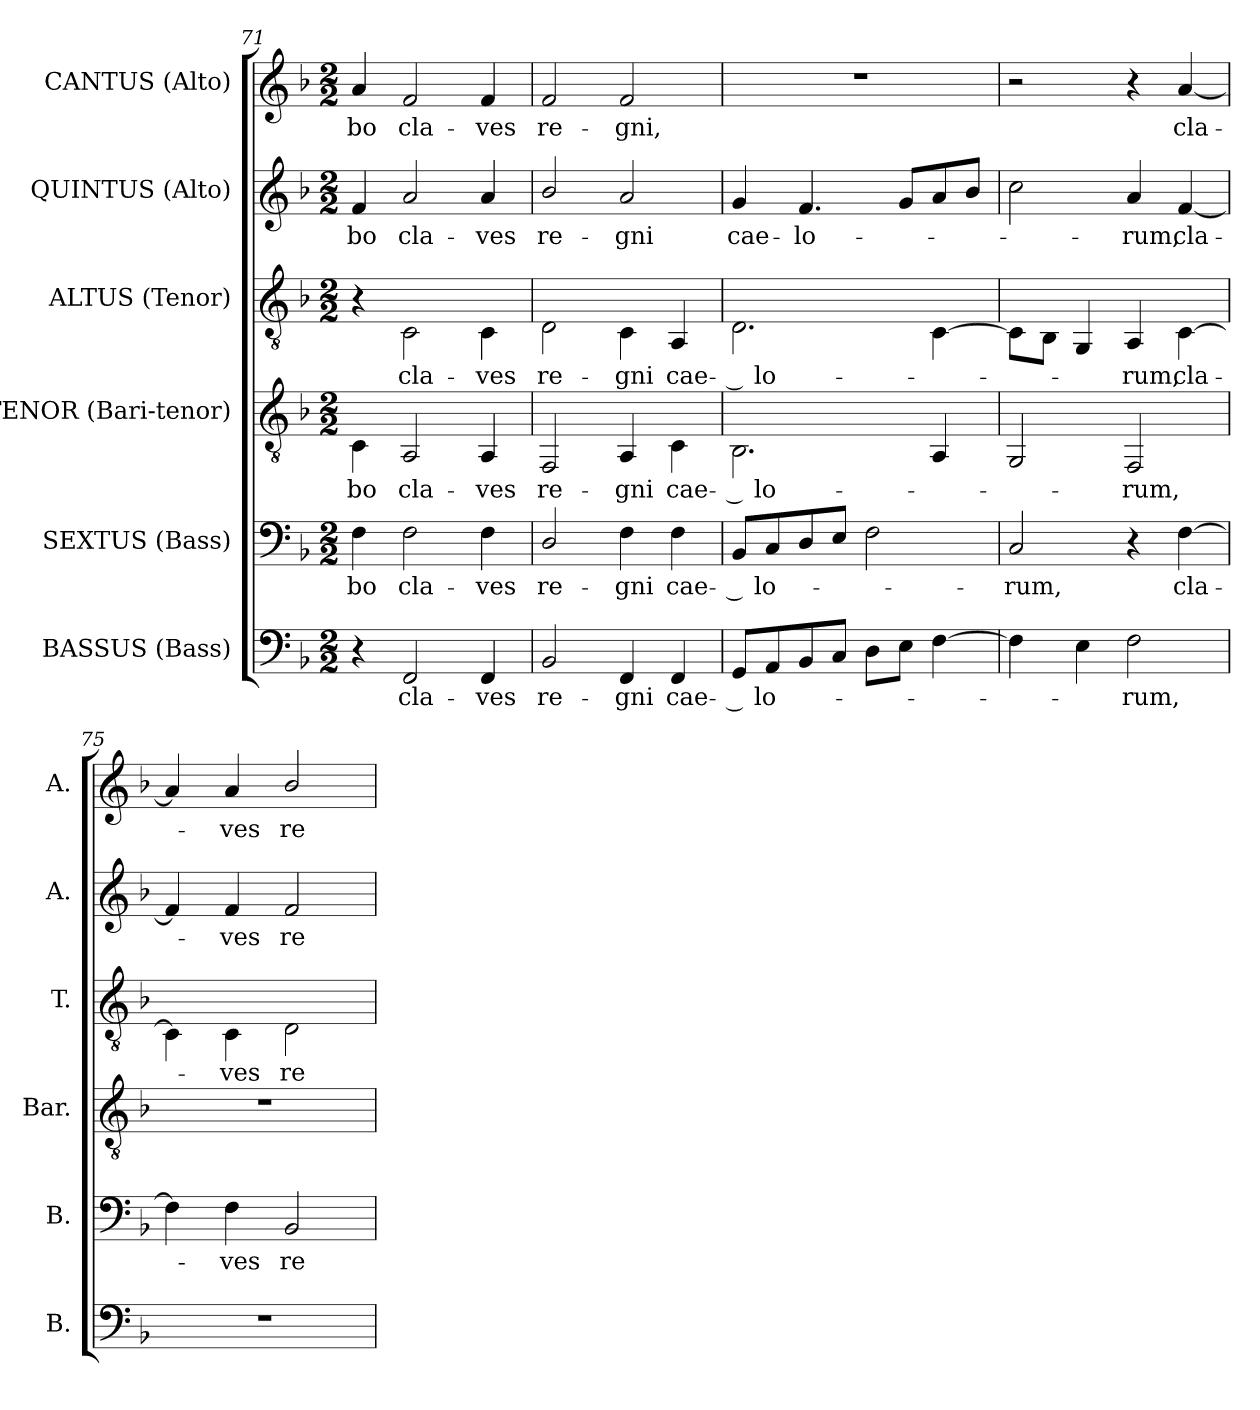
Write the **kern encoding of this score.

**kern	**text	**kern	**text	**kern	**text	**kern	**text	**kern	**text	**kern	**text
*part6	*part6	*part5	*part5	*part4	*part4	*part3	*part3	*part2	*part2	*part1	*part1
*staff6	*staff6	*staff5	*staff5	*staff4	*staff4	*staff3	*staff3	*staff2	*staff2	*staff1	*staff1
*I"BASSUS (Bass)	*	*I"SEXTUS (Bass)	*	*I"TENOR (Bari-tenor)	*	*I"ALTUS (Tenor)	*	*I"QUINTUS (Alto)	*	*I"CANTUS (Alto)	*
*I'B.	*	*I'B.	*	*I'Bar.	*	*I'T.	*	*I'A.	*	*I'A.	*
*clefF4	*	*clefF4	*	*clefGv2	*	*clefGv2	*	*clefG2	*	*clefG2	*
*k[b-]	*	*k[b-]	*	*k[b-]	*	*k[b-]	*	*k[b-]	*	*k[b-]	*
*F:	*	*F:	*	*F:	*	*F:	*	*F:	*	*F:	*
*M2/2	*	*M2/2	*	*M2/2	*	*M2/2	*	*M2/2	*	*M2/2	*
=71	=71	=71	=71	=71	=71	=71	=71	=71	=71	=71	=71
!	!	!	!LO:LY:b:color=#000000	!	!	!	!	!	!	!	!
!	!	!	!	!	!LO:LY:b:color=#000000	!	!	!	!	!	!
!	!	!	!	!	!	!	!	!	!LO:LY:b:color=#000000	!	!
!	!	!	!	!	!	!	!	!	!	!	!LO:LY:b:color=#000000
4r	.	4Fi\	-bo	4Ci\	-bo	4r	.	4fi/	-bo	4ai/	-bo
!	!LO:LY:b:color=#000000	!	!	!	!	!	!	!	!	!	!
!	!	!	!LO:LY:b:color=#000000	!	!	!	!	!	!	!	!
!	!	!	!	!	!LO:LY:b:color=#000000	!	!	!	!	!	!
!	!	!	!	!	!	!	!LO:LY:b:color=#000000	!	!	!	!
!	!	!	!	!	!	!	!	!	!LO:LY:b:color=#000000	!	!
!	!	!	!	!	!	!	!	!	!	!	!LO:LY:b:color=#000000
2FFi/	cla-	2Fi\	cla-	2AAi/	cla-	2Ci\	cla-	2ai/	cla-	2fi/	cla-
!	!LO:LY:b:color=#000000	!	!	!	!	!	!	!	!	!	!
!	!	!	!LO:LY:b:color=#000000	!	!	!	!	!	!	!	!
!	!	!	!	!	!LO:LY:b:color=#000000	!	!	!	!	!	!
!	!	!	!	!	!	!	!LO:LY:b:color=#000000	!	!	!	!
!	!	!	!	!	!	!	!	!	!LO:LY:b:color=#000000	!	!
!	!	!	!	!	!	!	!	!	!	!	!LO:LY:b:color=#000000
4FFi/	-ves	4Fi\	-ves	4AAi/	-ves	4Ci\	-ves	4ai/	-ves	4fi/	-ves
=72	=72	=72	=72	=72	=72	=72	=72	=72	=72	=72	=72
!	!LO:LY:b:color=#000000	!	!	!	!	!	!	!	!	!	!
!	!	!	!LO:LY:b:color=#000000	!	!	!	!	!	!	!	!
!	!	!	!	!	!LO:LY:b:color=#000000	!	!	!	!	!	!
!	!	!	!	!	!	!	!LO:LY:b:color=#000000	!	!	!	!
!	!	!	!	!	!	!	!	!	!LO:LY:b:color=#000000	!	!
!	!	!	!	!	!	!	!	!	!	!	!LO:LY:b:color=#000000
2BB-i/	re-	2Di/	re-	2FFi/	re-	2Di\	re-	2b-i/	re-	2fi/	re-
!	!LO:LY:b:color=#000000	!	!	!	!	!	!	!	!	!	!
!	!	!	!LO:LY:b:color=#000000	!	!	!	!	!	!	!	!
!	!	!	!	!	!LO:LY:b:color=#000000	!	!	!	!	!	!
!	!	!	!	!	!	!	!LO:LY:b:color=#000000	!	!	!	!
!	!	!	!	!	!	!	!	!	!LO:LY:b:color=#000000	!	!
!	!	!	!	!	!	!	!	!	!	!	!LO:LY:b:color=#000000
4FFi/	-gni	4Fi\	-gni	4AAi/	-gni	4Ci\	-gni	2ai/	-gni	2fi/	-gni,
!	!LO:LY:b:color=#000000	!	!	!	!	!	!	!	!	!	!
!	!	!	!LO:LY:b:color=#000000	!	!	!	!	!	!	!	!
!	!	!	!	!	!LO:LY:b:color=#000000	!	!	!	!	!	!
!	!	!	!	!	!	!	!LO:LY:b:color=#000000	!	!	!	!
4FFi/	cae-	4Fi\	cae-	4Ci\	cae-	4AAi/	cae-	.	.	.	.
!!LO:PB:g=z
=73	=73	=73	=73	=73	=73	=73	=73	=73	=73	=73	=73
!	!LO:LY:b:color=#000000	!	!	!	!	!	!	!	!	!	!
!	!	!	!LO:LY:b:color=#000000	!	!	!	!	!	!	!	!
!	!	!	!	!	!LO:LY:b:color=#000000	!	!	!	!	!	!
!	!	!	!	!	!	!	!LO:LY:b:color=#000000	!	!	!	!
!	!	!	!	!	!	!	!	!	!LO:LY:b:color=#000000	!	!
8GGi/L	-­ lo-	8BB-i/L	-­ lo-	2.BB-i\	-­ lo-	2.Di\	-­ lo-	4gi/	cae-	1r	.
8AAi/	.	8Ci/	.	.	.	.	.	.	.	.	.
!	!	!	!	!	!	!	!	!	!LO:LY:b:color=#000000	!	!
8BB-i/	.	8Di/	.	.	.	.	.	4.fi/	-lo-	.	.
8Ci/J	.	8Ei/J	.	.	.	.	.	.	.	.	.
8Di\L	.	2Fi\	.	.	.	.	.	.	.	.	.
8Ei\J	.	.	.	.	.	.	.	8gi/L	.	.	.
[4Fi\	.	.	.	4AAi/	.	[4Ci\	.	8ai/	.	.	.
.	.	.	.	.	.	.	.	8b-i/J	.	.	.
=74	=74	=74	=74	=74	=74	=74	=74	=74	=74	=74	=74
!	!	!	!LO:LY:b:color=#000000	!	!	!	!	!	!	!	!
4Fi\]	.	2Ci/	-rum,	2GGi/	.	8Ci\L]	.	2cci\	.	2r	.
.	.	.	.	.	.	8BB-i\J	.	.	.	.	.
4Ei\	.	.	.	.	.	4GGi/	.	.	.	.	.
!	!LO:LY:b:color=#000000	!	!	!	!	!	!	!	!	!	!
!	!	!	!	!	!LO:LY:b:color=#000000	!	!	!	!	!	!
!	!	!	!	!	!	!	!LO:LY:b:color=#000000	!	!	!	!
!	!	!	!	!	!	!	!	!	!LO:LY:b:color=#000000	!	!
2Fi\	-rum,	4r	.	2FFi/	-rum,	4AAi/	-rum,	4ai/	-rum,	4r	.
!	!	!	!LO:LY:b:color=#000000	!	!	!	!	!	!	!	!
!	!	!	!	!	!	!	!LO:LY:b:color=#000000	!	!	!	!
!	!	!	!	!	!	!	!	!	!LO:LY:b:color=#000000	!	!
!	!	!	!	!	!	!	!	!	!	!	!LO:LY:b:color=#000000
.	.	[4Fi\	cla-	.	.	[4Ci\	cla-	[4fi/	cla-	[4ai/	cla-
=75	=75	=75	=75	=75	=75	=75	=75	=75	=75	=75	=75
1r	.	4Fi\]	.	1r	.	4Ci\]	.	4fi/]	.	4ai/]	.
!	!	!	!LO:LY:b:color=#000000	!	!	!	!	!	!	!	!
!	!	!	!	!	!	!	!LO:LY:b:color=#000000	!	!	!	!
!	!	!	!	!	!	!	!	!	!LO:LY:b:color=#000000	!	!
!	!	!	!	!	!	!	!	!	!	!	!LO:LY:b:color=#000000
.	.	4Fi\	-ves	.	.	4Ci\	-ves	4fi/	-ves	4ai/	-ves
!	!	!	!LO:LY:b:color=#000000	!	!	!	!	!	!	!	!
!	!	!	!	!	!	!	!LO:LY:b:color=#000000	!	!	!	!
!	!	!	!	!	!	!	!	!	!LO:LY:b:color=#000000	!	!
!	!	!	!	!	!	!	!	!	!	!	!LO:LY:b:color=#000000
.	.	2BB-i/	re-	.	.	2Di\	re-	2fi/	re-	2b-i/	re-
=	=	=	=	=	=	=	=	=	=	=	=
*-	*-	*-	*-	*-	*-	*-	*-	*-	*-	*-	*-
